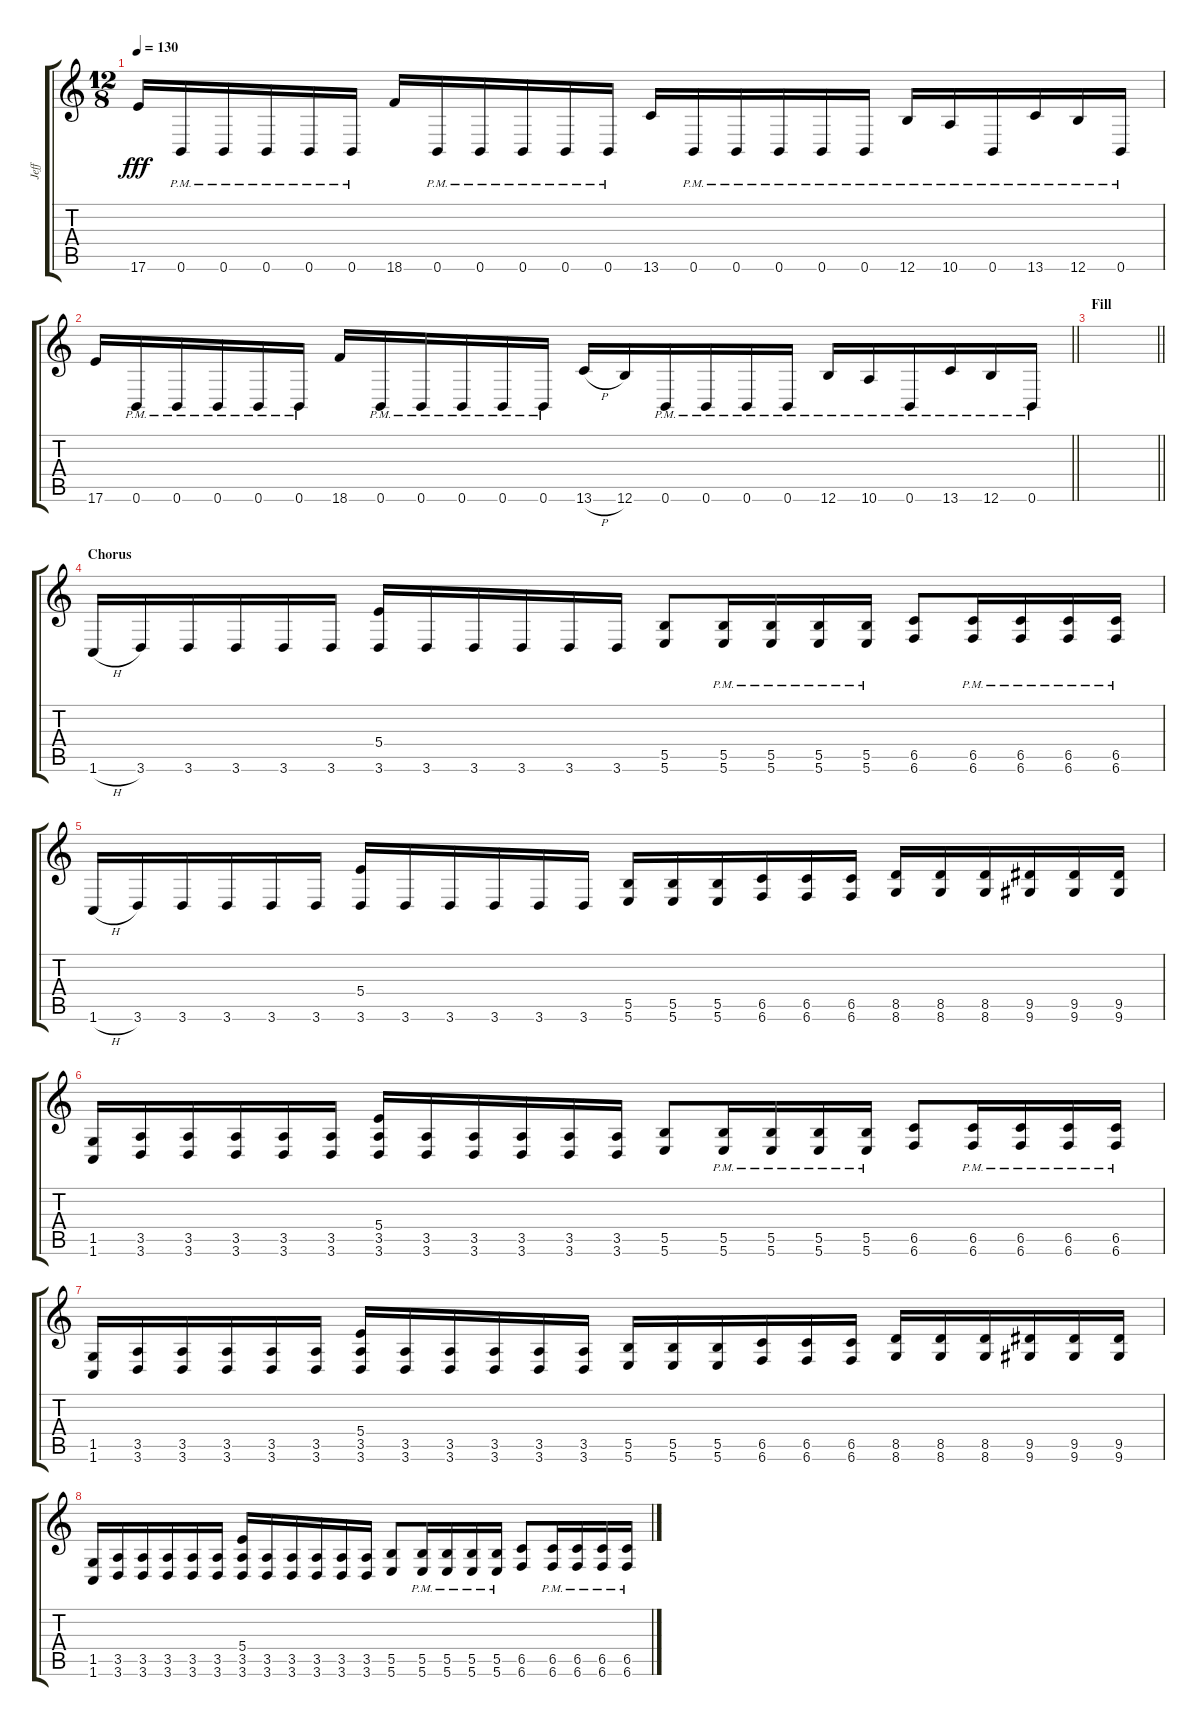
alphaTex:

\track ("Jeff" "Jeff") {instrument distortionguitar}
\staff {score tabs}
\tuning (Db4 Ab3 E3 B2 Gb2 B1) {hide}
\ts (12 8)
\tempo 130
\clef g2
\ks c
17.6.16{dy fff} 0.6{pm}.16 0.6{pm}.16 0.6{pm}.16 0.6{pm}.16 0.6{pm}.16 18.6.16 0.6{pm}.16 0.6{pm}.16 0.6{pm}.16 0.6{pm}.16 0.6{pm}.16 13.6.16 0.6{pm}.16 0.6{pm}.16 0.6{pm}.16 0.6{pm}.16 0.6{pm}.16 12.6{pm}.16 10.6{pm}.16 0.6{pm}.16 13.6{pm}.16 12.6{pm}.16 0.6{pm}.16 |
\barLineRight lightlight
17.6.16 0.6{pm}.16 0.6{pm}.16 0.6{pm}.16 0.6{pm}.16 0.6{pm}.16 18.6.16 0.6{pm}.16 0.6{pm}.16 0.6{pm}.16 0.6{pm}.16 0.6{pm}.16 13.6{h}.16 12.6.16 0.6{pm}.16 0.6{pm}.16 0.6{pm}.16 0.6{pm}.16 12.6{pm}.16 10.6{pm}.16 0.6{pm}.16 13.6{pm}.16 12.6{pm}.16 0.6{pm}.16 |
\section ("" "Fill")
\barLineRight lightlight
|
\section ("" "Chorus")
1.6{h}.16 3.6.16 3.6.16 3.6.16 3.6.16 3.6.16 (5.4 3.6).16 3.6.16 3.6.16 3.6.16 3.6.16 3.6.16 (5.5 5.6).8 (5.5{pm} 5.6{pm}).16 (5.5{pm} 5.6{pm}).16 (5.5{pm} 5.6{pm}).16 (5.5{pm} 5.6{pm}).16 (6.5 6.6).8 (6.5{pm} 6.6{pm}).16 (6.5{pm} 6.6{pm}).16 (6.5{pm} 6.6{pm}).16 (6.5{pm} 6.6{pm}).16 |
1.6{h}.16 3.6.16 3.6.16 3.6.16 3.6.16 3.6.16 (5.4 3.6).16 3.6.16 3.6.16 3.6.16 3.6.16 3.6.16 (5.5 5.6).16 (5.5 5.6).16 (5.5 5.6).16 (6.5 6.6).16 (6.5 6.6).16 (6.5 6.6).16 (8.5 8.6).16 (8.5 8.6).16 (8.5 8.6).16 (9.5 9.6).16 (9.5 9.6).16 (9.5 9.6).16 |
(1.5 1.6).16 (3.5 3.6).16 (3.5 3.6).16 (3.5 3.6).16 (3.5 3.6).16 (3.5 3.6).16 (5.4 3.5 3.6).16 (3.5 3.6).16 (3.5 3.6).16 (3.5 3.6).16 (3.5 3.6).16 (3.5 3.6).16 (5.5 5.6).8 (5.5{pm} 5.6{pm}).16 (5.5{pm} 5.6{pm}).16 (5.5{pm} 5.6{pm}).16 (5.5{pm} 5.6{pm}).16 (6.5 6.6).8 (6.5{pm} 6.6{pm}).16 (6.5{pm} 6.6{pm}).16 (6.5{pm} 6.6{pm}).16 (6.5{pm} 6.6{pm}).16 |
(1.5 1.6).16 (3.5 3.6).16 (3.5 3.6).16 (3.5 3.6).16 (3.5 3.6).16 (3.5 3.6).16 (5.4 3.5 3.6).16 (3.5 3.6).16 (3.5 3.6).16 (3.5 3.6).16 (3.5 3.6).16 (3.5 3.6).16 (5.5 5.6).16 (5.5 5.6).16 (5.5 5.6).16 (6.5 6.6).16 (6.5 6.6).16 (6.5 6.6).16 (8.5 8.6).16 (8.5 8.6).16 (8.5 8.6).16 (9.5 9.6).16 (9.5 9.6).16 (9.5 9.6).16 |
(1.5 1.6).16 (3.5 3.6).16 (3.5 3.6).16 (3.5 3.6).16 (3.5 3.6).16 (3.5 3.6).16 (5.4 3.5 3.6).16 (3.5 3.6).16 (3.5 3.6).16 (3.5 3.6).16 (3.5 3.6).16 (3.5 3.6).16 (5.5 5.6).8 (5.5{pm} 5.6{pm}).16 (5.5{pm} 5.6{pm}).16 (5.5{pm} 5.6{pm}).16 (5.5{pm} 5.6{pm}).16 (6.5 6.6).8 (6.5{pm} 6.6{pm}).16 (6.5{pm} 6.6{pm}).16 (6.5{pm} 6.6{pm}).16 (6.5{pm} 6.6{pm}).16
